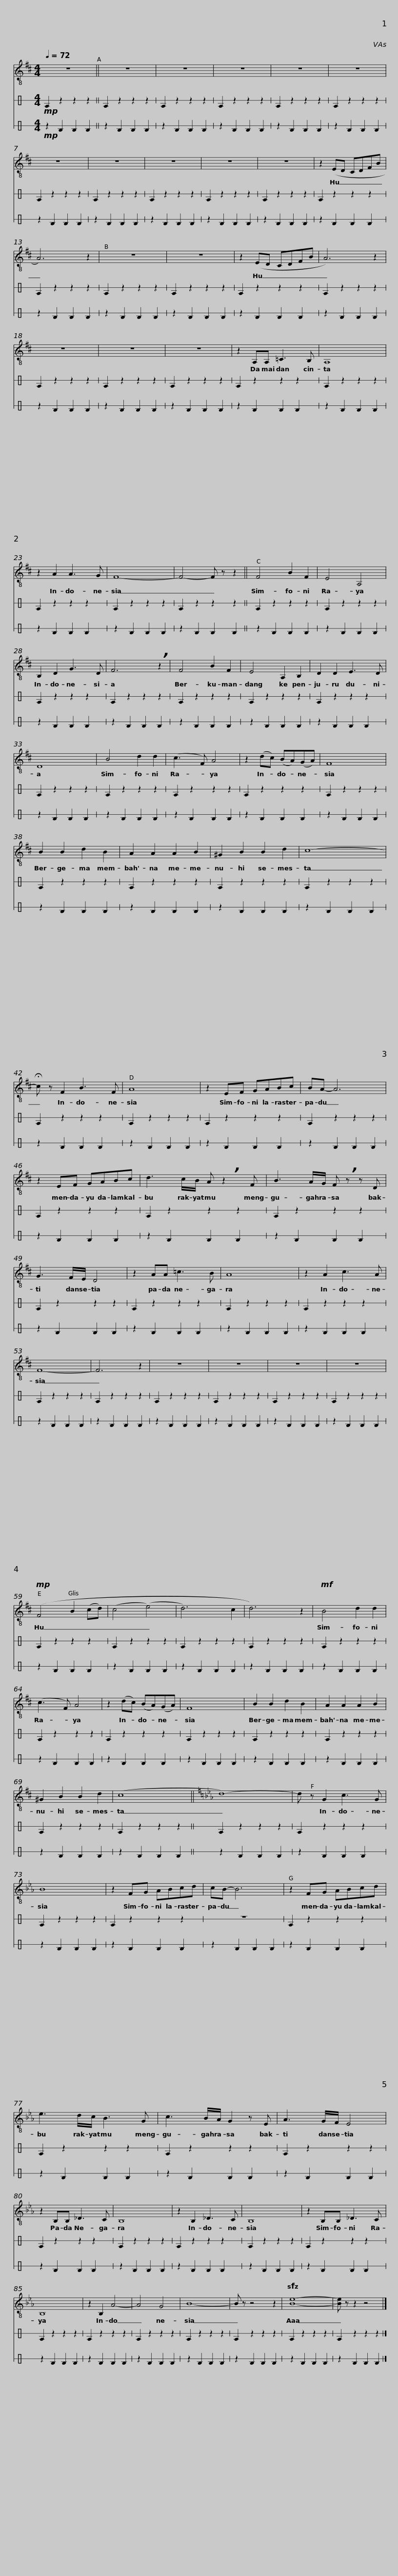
X:1
%%score 1 2 3
L:1/8
Q:1/4=72
M:4/4
I:linebreak $
K:D
V:1 treble-8
V:2 perc stafflines=1
K:none
V:3 perc stafflines=1
K:none
V:1
 z8 || z8 | z8 | z8 | z8 | %5
 z8 | z8 | z8 |$ z8 | z8 | %10
 z8 | z2 (ED CDFB | A6) z2 | z8 | z8 | %15
 z2 (ED CDFB |$ A6) z2 | z8 | z8 | z8 | %20
 z2 A,A, =C3 B, | A,8 | z2 A2 A3 G |$ F8- | F4- F z z2 || %25
 F4 B2 F2 | E4 A,4 | B,2 D2 G3 D | F6 !breath!z2 | F4 B2 F2 |$ %30
 E4 A,2 B,2 | D2 D2 E3 D | D8 | B4 d2 d2 | (c3 F) A4 | %35
 z2 (dc) (BA)(GA) | F8 |$ B2 B2 d2 B2 | A2 A2 A2 B2 | ^G2 B2 B2 d2 | %40
 c8- | !fermata!c z F2 B3 F | A8 |$ z2 EF GABc | BA- A6 | %45
 z2 EF GABc | d3 c/B/ A !breath!z2 F |$ B3 A/G/ F !breath!z z D | G3 F/E/ D4 | z2 AA =c3 B | %50
 A8 | z2 A2 c3 A | F8- |$ F6 z2 | z8 | %55
 z8 | z8 | z8 |!mp! (F4 B2 (cd) | (c4 (e4) | %60
 d6) c2 | d6) z2 |$!mf! B4 d2 d2 | (c3 F) A4 | z2 (dc) (BA)(GA) | %65
 F8 | B2 B2 d2 B2 | A2 A2 A2 B2 |$ ^G2 B2 B2 d2 | (c8 || %70
[K:Eb] d8-) | d z G2 c3 G | B8 | z2 FG ABcd |$ cB- B6 | %75
 z2 FG ABcd | e3 d/c/ B3 G | c3 B/A/ G2 z E |$ A3 G/F/ E4 | z2 B,B, _D3 C | %80
 B,8 | z2 B,2 _D3 C | B,8 | z2 B,B, _D3 C |$ B,8 | %85
 z2 B,2 A4- | A4 G4 | B8- | B z z4 z2 |!sfz! [Be]8- | %90
 [Be] z z2 z4 |] %91
V:2
[K:C]!mp! E2 z2 z2 z2 || E2 z2 z2 z2 | E2 z2 z2 z2 | E2 z2 z2 z2 | E2 z2 z2 z2 | %5
 E2 z2 z2 z2 | E2 z2 z2 z2 | E2 z2 z2 z2 |$ E2 z2 z2 z2 | E2 z2 z2 z2 | %10
 E2 z2 z2 z2 | E2 z2 z2 z2 | E2 z2 z2 z2 | E2 z2 z2 z2 | E2 z2 z2 z2 | %15
 E2 z2 z2 z2 |$ E2 z2 z2 z2 | E2 z2 z2 z2 | E2 z2 z2 z2 | E2 z2 z2 z2 | %20
 E2 z2 z2 z2 | E2 z2 z2 z2 | E2 z2 z2 z2 |$ E2 z2 z2 z2 | E2 z2 z2 z2 || %25
 E2 z2 z2 z2 | E2 z2 z2 z2 | E2 z2 z2 z2 | E2 z2 z2 z2 | E2 z2 z2 z2 |$ %30
 E2 z2 z2 z2 | E2 z2 z2 z2 | E2 z2 z2 z2 | E2 z2 z2 z2 | E2 z2 z2 z2 | %35
 E2 z2 z2 z2 | E2 z2 z2 z2 |$ E2 z2 z2 z2 | E2 z2 z2 z2 | E2 z2 z2 z2 | %40
 E2 z2 z2 z2 | E2 z2 z2 z2 | E2 z2 z2 z2 |$ E2 z2 z2 z2 | E2 z2 z2 z2 | %45
 E2 z2 z2 z2 | E2 z2 z2 z2 |$ E2 z2 z2 z2 | E2 z2 z2 z2 | E2 z2 z2 z2 | %50
 E2 z2 z2 z2 | E2 z2 z2 z2 | E2 z2 z2 z2 |$ E2 z2 z2 z2 | E2 z2 z2 z2 | %55
 E2 z2 z2 z2 | E2 z2 z2 z2 | E2 z2 z2 z2 | E2 z2 z2 z2 | E2 z2 z2 z2 | %60
 E2 z2 z2 z2 | E2 z2 z2 z2 |$ E2 z2 z2 z2 | E2 z2 z2 z2 | E2 z2 z2 z2 | %65
 E2 z2 z2 z2 | E2 z2 z2 z2 | E2 z2 z2 z2 |$ E2 z2 z2 z2 | E2 z2 z2 z2 || %70
 E2 z2 z2 z2 | E2 z2 z2 z2 | E2 z2 z2 z2 | E2 z2 z2 z2 |$ z8 | %75
 E2 z2 z2 z2 | E2 z2 z2 z2 | E2 z2 z2 z2 |$ E2 z2 z2 z2 | E2 z2 z2 z2 | %80
 E2 z2 z2 z2 | E2 z2 z2 z2 | E2 z2 z2 z2 | E2 z2 z2 z2 |$ E2 z2 z2 z2 | %85
 E2 z2 z2 z2 | E2 z2 z2 z2 | E2 z2 z2 z2 | E2 z2 z2 z2 | E2 z2 z2 z2 | %90
 E2 z2 z2 z2 |] %91
V:3
[K:C]!mp! z2 F2 F2 F2 || z2 F2 F2 F2 | z2 F2 F2 F2 | z2 F2 F2 F2 | z2 F2 F2 F2 | %5
 z2 F2 F2 F2 | z2 F2 F2 F2 | z2 F2 F2 F2 |$ z2 F2 F2 F2 | z2 F2 F2 F2 | %10
 z2 F2 F2 F2 | z2 F2 F2 F2 | z2 F2 F2 F2 | z2 F2 F2 F2 | z2 F2 F2 F2 | %15
 z2 F2 F2 F2 |$ z2 F2 F2 F2 | z2 F2 F2 F2 | z2 F2 F2 F2 | z2 F2 F2 F2 | %20
 z2 F2 F2 F2 | z2 F2 F2 F2 | z2 F2 F2 F2 |$ z2 F2 F2 F2 | z2 F2 F2 F2 || %25
 z2 F2 F2 F2 | z2 F2 F2 F2 | z2 F2 F2 F2 | z2 F2 F2 F2 | z2 F2 F2 F2 |$ %30
 z2 F2 F2 F2 | z2 F2 F2 F2 | z2 F2 F2 F2 | z2 F2 F2 F2 | z2 F2 F2 F2 | %35
 z2 F2 F2 F2 | z2 F2 F2 F2 |$ z2 F2 F2 F2 | z2 F2 F2 F2 | z2 F2 F2 F2 | %40
 z2 F2 F2 F2 | z2 F2 F2 F2 | z2 F2 F2 F2 |$ z2 F2 F2 F2 | z2 F2 F2 F2 | %45
 z2 F2 F2 F2 | z2 F2 F2 F2 |$ z2 F2 F2 F2 | z2 F2 F2 F2 | z2 F2 F2 F2 | %50
 z2 F2 F2 F2 | z2 F2 F2 F2 | z2 F2 F2 F2 |$ z2 F2 F2 F2 | z2 F2 F2 F2 | %55
 z2 F2 F2 F2 | z2 F2 F2 F2 | z2 F2 F2 F2 | z2 F2 F2 F2 | z2 F2 F2 F2 | %60
 z2 F2 F2 F2 | z2 F2 F2 F2 |$ z2 F2 F2 F2 | z2 F2 F2 F2 | z2 F2 F2 F2 | %65
 z2 F2 F2 F2 | z2 F2 F2 F2 | z2 F2 F2 F2 |$ z2 F2 F2 F2 | z2 F2 F2 F2 || %70
 z2 F2 F2 F2 | z2 F2 F2 F2 | z2 F2 F2 F2 | z2 F2 F2 F2 |$ z2 F2 F2 F2 | %75
 z2 F2 F2 F2 | z2 F2 F2 F2 | z2 F2 F2 F2 |$ z2 F2 F2 F2 | z2 F2 F2 F2 | %80
 z2 F2 F2 F2 | z2 F2 F2 F2 | z2 F2 F2 F2 | z2 F2 F2 F2 |$ z2 F2 F2 F2 | %85
 z2 F2 F2 F2 | z2 F2 F2 F2 | z2 F2 F2 F2 | z2 F2 F2 F2 | z2 F2 F2 F2 | %90
 z2 F2 F2 F2 |] %91
